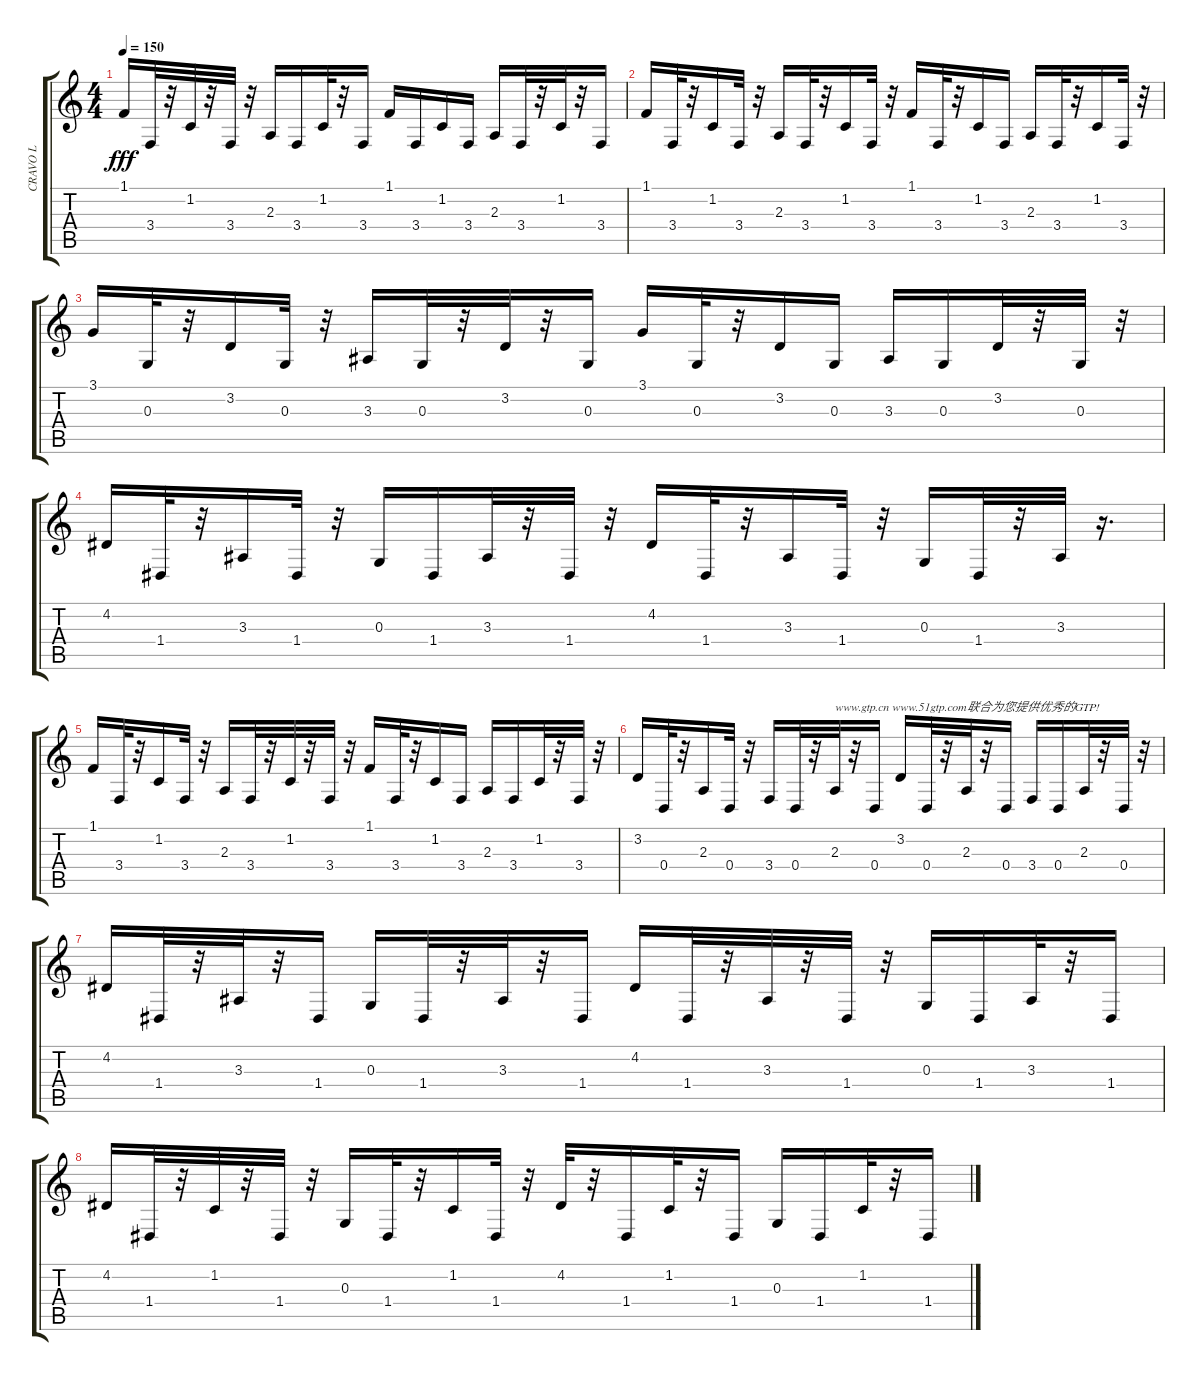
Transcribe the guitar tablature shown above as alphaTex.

\track ("CRAVO L" "CRAVO L") {instrument harpsichord}
\staff {score tabs}
\tuning (E4 B3 G3 D3 A2 E2) {hide}
\ts (4 4)
\tempo 150
\clef g2
\ks c
1.1.16{dy fff} 3.4.32 r.32 1.2.32 r.32 3.4.32 r.32 2.3.16 3.4.16 1.2.32 r.32 3.4.16 1.1.16 3.4.16 1.2.16 3.4.16 2.3.16 3.4.32 r.32 1.2.32 r.32 3.4.16 |
1.1.16 3.4.32 r.32 1.2.16 3.4.32 r.32 2.3.16 3.4.32 r.32 1.2.16 3.4.32 r.32 1.1.16 3.4.32 r.32 1.2.16 3.4.16 2.3.16 3.4.32 r.32 1.2.16 3.4.32 r.32 |
3.1.16 0.3.32 r.32 3.2.16 0.3.32 r.32 3.3.16 0.3.32 r.32 3.2.32 r.32 0.3.16 3.1.16 0.3.32 r.32 3.2.16 0.3.16 3.3.16 0.3.16 3.2.32 r.32 0.3.32 r.32 |
4.2.16 1.4.32 r.32 3.3.16 1.4.32 r.32 0.3.16 1.4.16 3.3.32 r.32 1.4.32 r.32 4.2.16 1.4.32 r.32 3.3.16 1.4.32 r.32 0.3.16 1.4.32 r.32 3.3.32 r.16{d} |
1.1.16 3.4.32 r.32 1.2.16 3.4.32 r.32 2.3.16 3.4.32 r.32 1.2.32 r.32 3.4.32 r.32 1.1.16 3.4.32 r.32 1.2.16 3.4.16 2.3.16 3.4.16 1.2.32 r.32 3.4.32 r.32 |
3.2.16 0.4.32 r.32 2.3.16 0.4.32 r.32 3.4.16 0.4.32 r.32 2.3.32{txt "www.gtp.cn www.51gtp.com联合为您提供优秀的GTP!"} r.32 0.4.16 3.2.16 0.4.32 r.32 2.3.32 r.32 0.4.16 3.4.16 0.4.16 2.3.32 r.32 0.4.32 r.32 |
4.2.16 1.4.32 r.32 3.3.32 r.32 1.4.16 0.3.16 1.4.32 r.32 3.3.32 r.32 1.4.16 4.2.16 1.4.32 r.32 3.3.32 r.32 1.4.32 r.32 0.3.16 1.4.16 3.3.32 r.32 1.4.16 |
4.2.16 1.4.32 r.32 1.2.32 r.32 1.4.32 r.32 0.3.16 1.4.32 r.32 1.2.16 1.4.32 r.32 4.2.32 r.32 1.4.16 1.2.32 r.32 1.4.16 0.3.16 1.4.16 1.2.32 r.32 1.4.16
